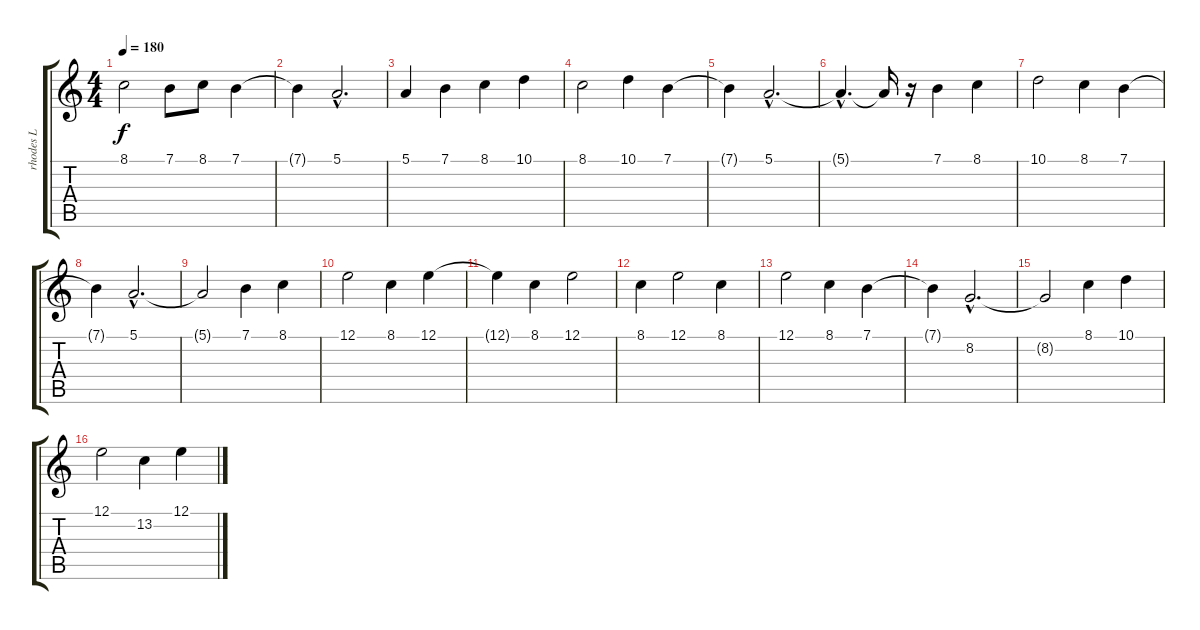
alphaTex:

\track ("rhodes L" "rhodes L") {instrument electricpiano1}
\staff {score tabs}
\tuning (E4 B3 G3 D3 A2 E2) {hide}
\ts (4 4)
\tempo 180
\clef g2
\ks c
8.1.2{dy f} 7.1.8 8.1.8 7.1.4 |
7.1{t}.4 5.1{hac}.2{d} |
5.1.4 7.1.4 8.1.4 10.1.4 |
8.1.2 10.1.4 7.1.4 |
7.1{t}.4 5.1{hac}.2{d} |
5.1{hac t}.4{d} 5.1{t}.16 r.16 7.1.4 8.1.4 |
10.1.2 8.1.4 7.1.4 |
7.1{t}.4 5.1{hac}.2{d} |
5.1{t}.2 7.1.4 8.1.4 |
12.1.2 8.1.4 12.1.4 |
12.1{t}.4 8.1.4 12.1.2 |
8.1.4 12.1.2 8.1.4 |
12.1.2 8.1.4 7.1.4 |
7.1{t}.4 8.2{hac}.2{d} |
8.2{t}.2 8.1.4 10.1.4 |
12.1.2 13.2.4 12.1.4
